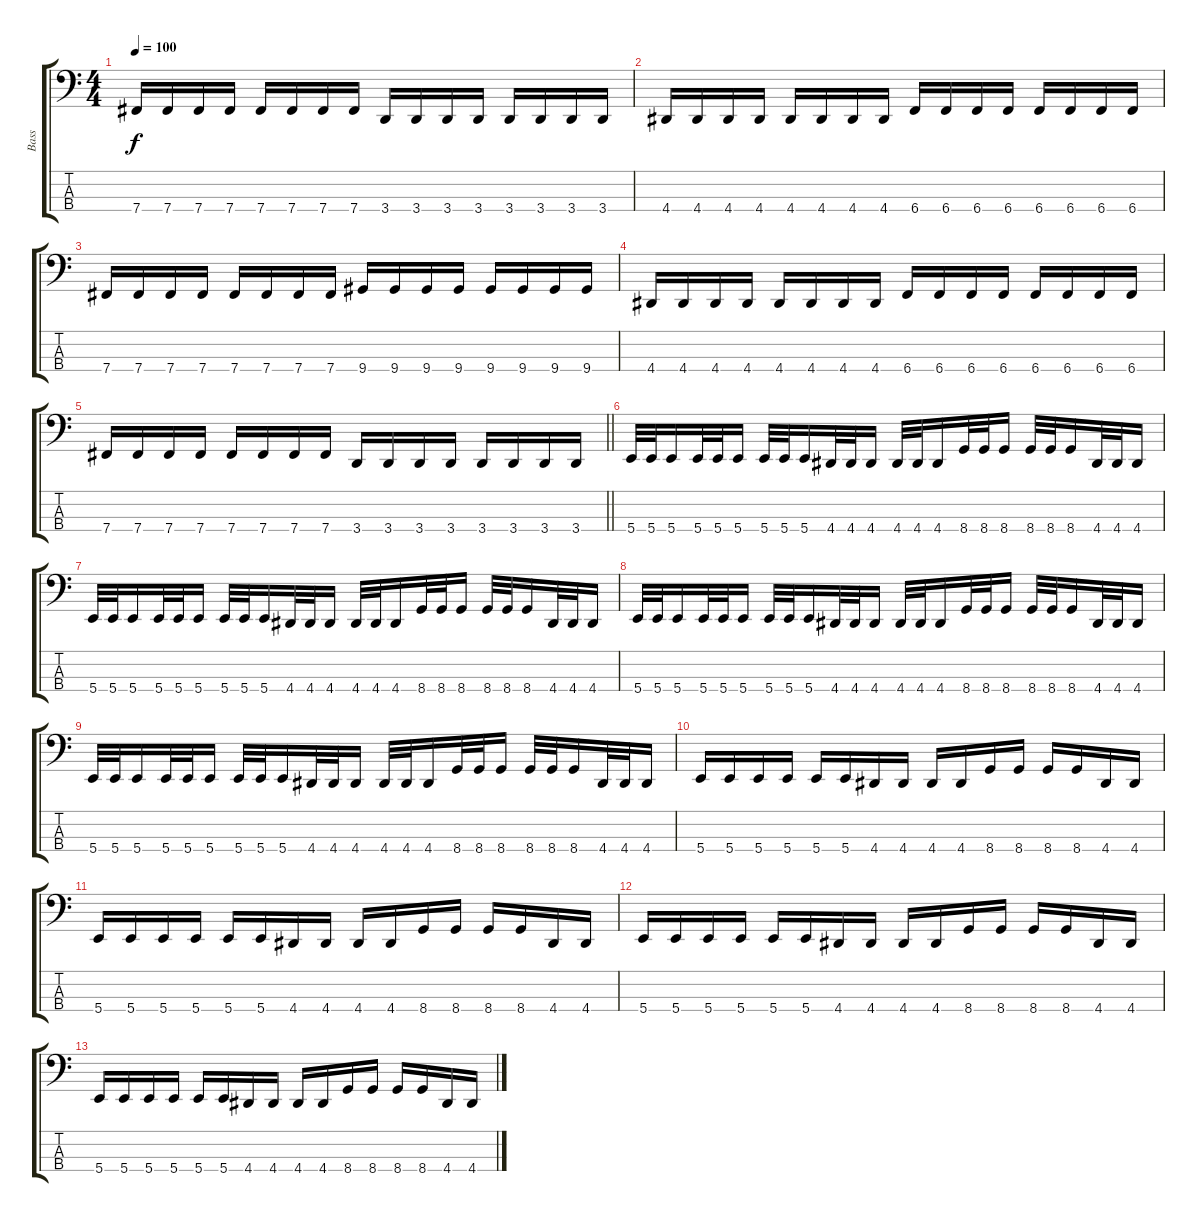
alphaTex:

\track ("Bass" "Bass") {instrument electricbasspick}
\staff {score tabs}
\tuning (D2 A1 E1 B0) {hide}
\ts (4 4)
\tempo 100
\clef f4
\ks c
7.4.16{dy f} 7.4.16 7.4.16 7.4.16 7.4.16 7.4.16 7.4.16 7.4.16 3.4.16 3.4.16 3.4.16 3.4.16 3.4.16 3.4.16 3.4.16 3.4.16 |
4.4.16 4.4.16 4.4.16 4.4.16 4.4.16 4.4.16 4.4.16 4.4.16 6.4.16 6.4.16 6.4.16 6.4.16 6.4.16 6.4.16 6.4.16 6.4.16 |
7.4.16 7.4.16 7.4.16 7.4.16 7.4.16 7.4.16 7.4.16 7.4.16 9.4.16 9.4.16 9.4.16 9.4.16 9.4.16 9.4.16 9.4.16 9.4.16 |
4.4.16 4.4.16 4.4.16 4.4.16 4.4.16 4.4.16 4.4.16 4.4.16 6.4.16 6.4.16 6.4.16 6.4.16 6.4.16 6.4.16 6.4.16 6.4.16 |
\barLineRight lightlight
7.4.16 7.4.16 7.4.16 7.4.16 7.4.16 7.4.16 7.4.16 7.4.16 3.4.16 3.4.16 3.4.16 3.4.16 3.4.16 3.4.16 3.4.16 3.4.16 |
5.4.32 5.4.32 5.4.16 5.4.32 5.4.32 5.4.16 5.4.32 5.4.32 5.4.16 4.4.32 4.4.32 4.4.16 4.4.32 4.4.32 4.4.16 8.4.32 8.4.32 8.4.16 8.4.32 8.4.32 8.4.16 4.4.32 4.4.32 4.4.16 |
5.4.32 5.4.32 5.4.16 5.4.32 5.4.32 5.4.16 5.4.32 5.4.32 5.4.16 4.4.32 4.4.32 4.4.16 4.4.32 4.4.32 4.4.16 8.4.32 8.4.32 8.4.16 8.4.32 8.4.32 8.4.16 4.4.32 4.4.32 4.4.16 |
5.4.32 5.4.32 5.4.16 5.4.32 5.4.32 5.4.16 5.4.32 5.4.32 5.4.16 4.4.32 4.4.32 4.4.16 4.4.32 4.4.32 4.4.16 8.4.32 8.4.32 8.4.16 8.4.32 8.4.32 8.4.16 4.4.32 4.4.32 4.4.16 |
5.4.32 5.4.32 5.4.16 5.4.32 5.4.32 5.4.16 5.4.32 5.4.32 5.4.16 4.4.32 4.4.32 4.4.16 4.4.32 4.4.32 4.4.16 8.4.32 8.4.32 8.4.16 8.4.32 8.4.32 8.4.16 4.4.32 4.4.32 4.4.16 |
5.4.16 5.4.16 5.4.16 5.4.16 5.4.16 5.4.16 4.4.16 4.4.16 4.4.16 4.4.16 8.4.16 8.4.16 8.4.16 8.4.16 4.4.16 4.4.16 |
5.4.16 5.4.16 5.4.16 5.4.16 5.4.16 5.4.16 4.4.16 4.4.16 4.4.16 4.4.16 8.4.16 8.4.16 8.4.16 8.4.16 4.4.16 4.4.16 |
5.4.16 5.4.16 5.4.16 5.4.16 5.4.16 5.4.16 4.4.16 4.4.16 4.4.16 4.4.16 8.4.16 8.4.16 8.4.16 8.4.16 4.4.16 4.4.16 |
5.4.16 5.4.16 5.4.16 5.4.16 5.4.16 5.4.16 4.4.16 4.4.16 4.4.16 4.4.16 8.4.16 8.4.16 8.4.16 8.4.16 4.4.16 4.4.16
